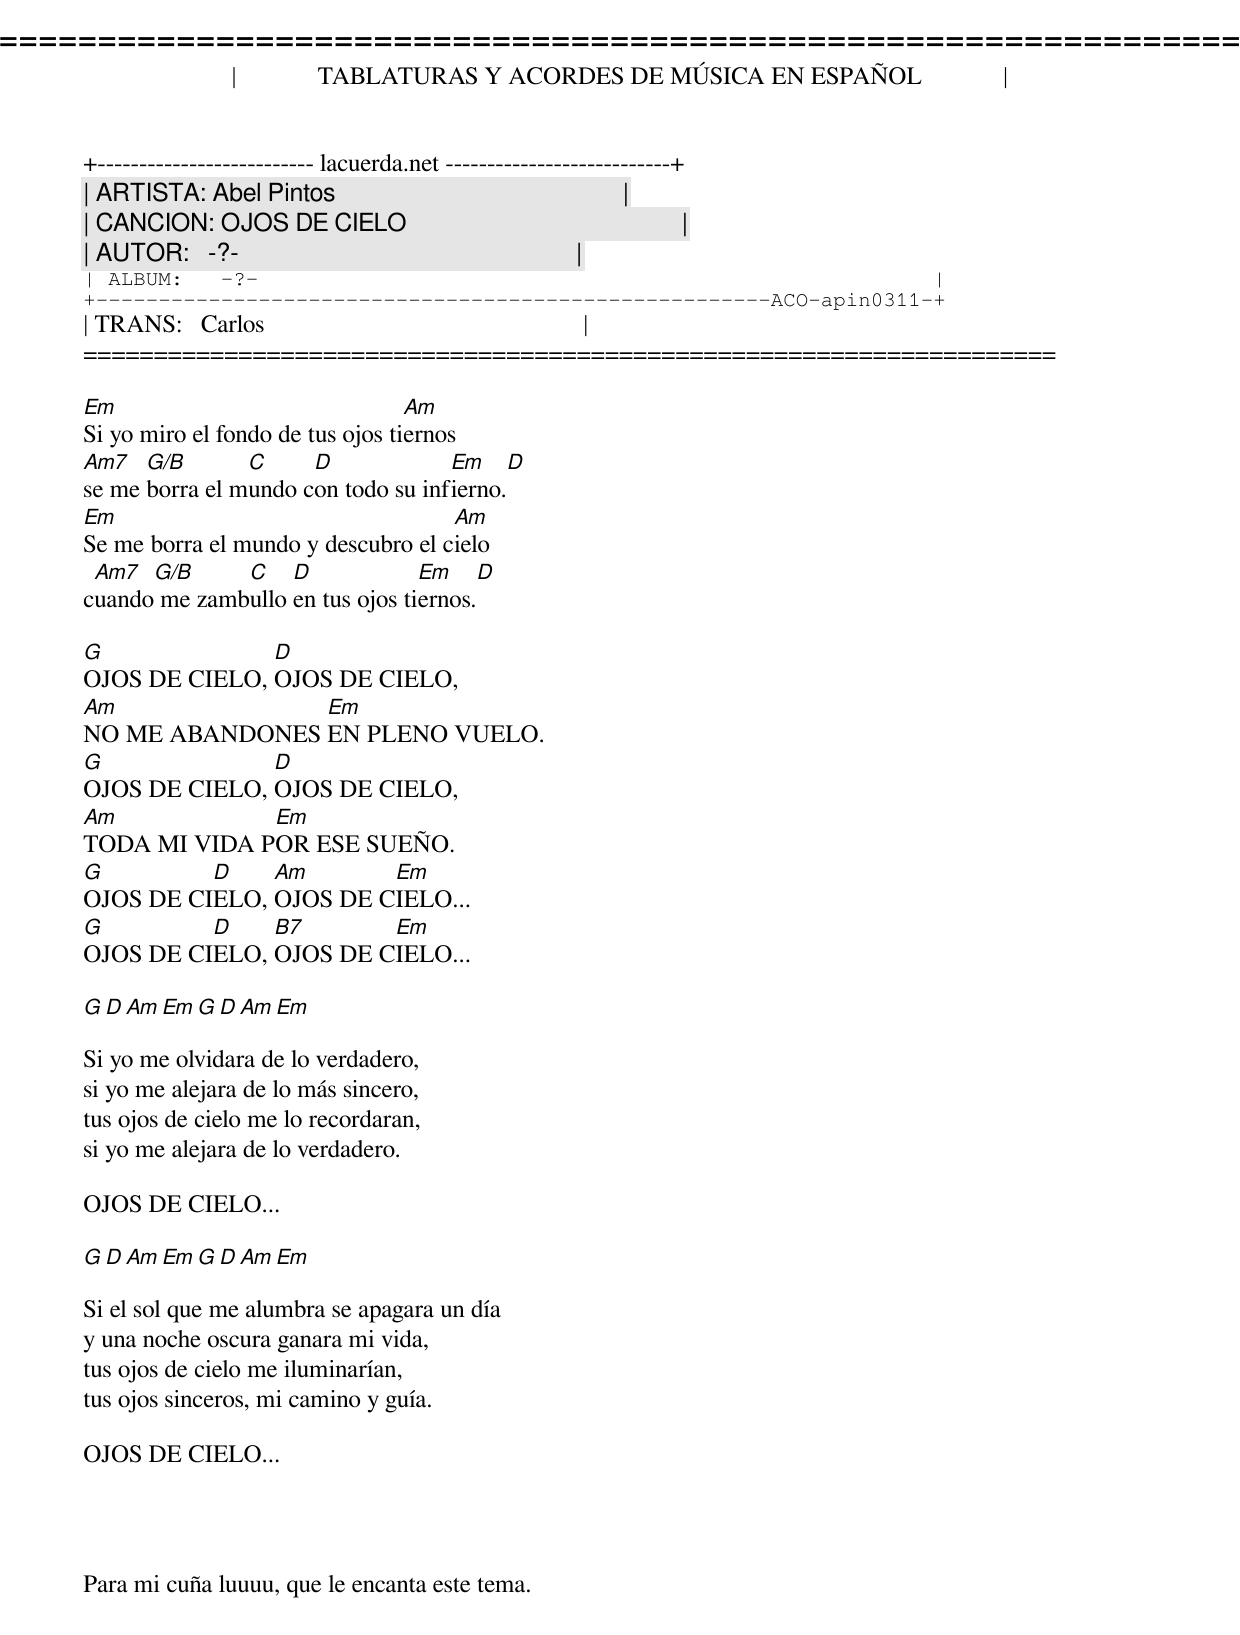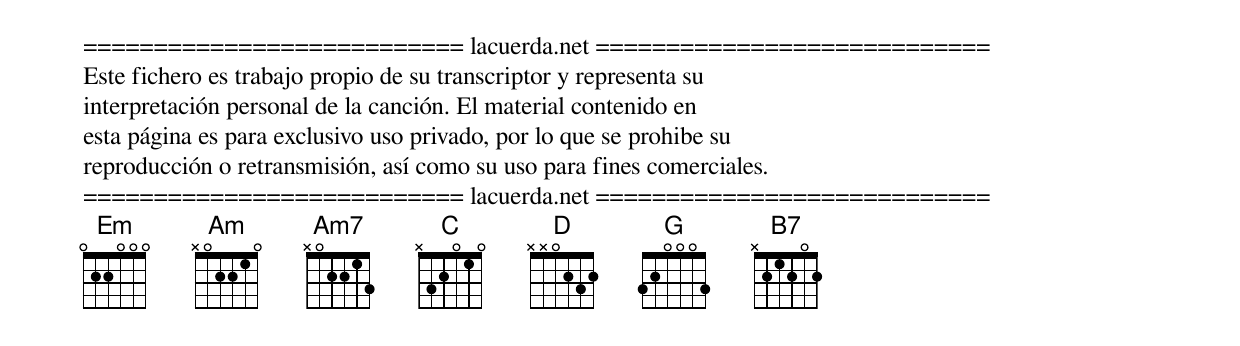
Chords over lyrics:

=====================================================================
|             TABLATURAS Y ACORDES DE MÚSICA EN ESPAÑOL             |
+-------------------------- lacuerda.net ---------------------------+
| ARTISTA: Abel Pintos                                              |
| CANCION: OJOS DE CIELO                                            |
| AUTOR:   -?-                                                      |
| ALBUM:   -?-                                                      |
+------------------------------------------------------ACO-apin0311-+
| TRANS:   Carlos                                                   |
=====================================================================

Em                                Am
Si yo miro el fondo de tus ojos tiernos
Am7   G/B       C     D             Em     D
se me borra el mundo con todo su infierno.
Em                                  Am
Se me borra el mundo y descubro el cielo
 Am7  G/B     C    D             Em     D
cuando me zambullo en tus ojos tiernos.

G              D
OJOS DE CIELO, OJOS DE CIELO,
Am              Em
NO ME ABANDONES EN PLENO VUELO.
G              D
OJOS DE CIELO, OJOS DE CIELO,
Am            Em
TODA MI VIDA POR ESE SUEÑO.
G         D    Am       Em
OJOS DE CIELO, OJOS DE CIELO...
G         D    B7       Em
OJOS DE CIELO, OJOS DE CIELO...

G D Am Em G D Am Em

Si yo me olvidara de lo verdadero,
si yo me alejara de lo más sincero,
tus ojos de cielo me lo recordaran,
si yo me alejara de lo verdadero.

OJOS DE CIELO...

G D Am Em G D Am Em

Si el sol que me alumbra se apagara un día
y una noche oscura ganara mi vida,
tus ojos de cielo me iluminarían,
tus ojos sinceros, mi camino y guía.

OJOS DE CIELO...




Para mi cuña luuuu, que le encanta este tema.


=========================== lacuerda.net ============================
Este fichero es trabajo propio de su transcriptor y representa su
interpretación personal de la canción. El material contenido en
esta página es para exclusivo uso privado, por lo que se prohibe su
reproducción o retransmisión, así como su uso para fines comerciales.
=========================== lacuerda.net ============================
